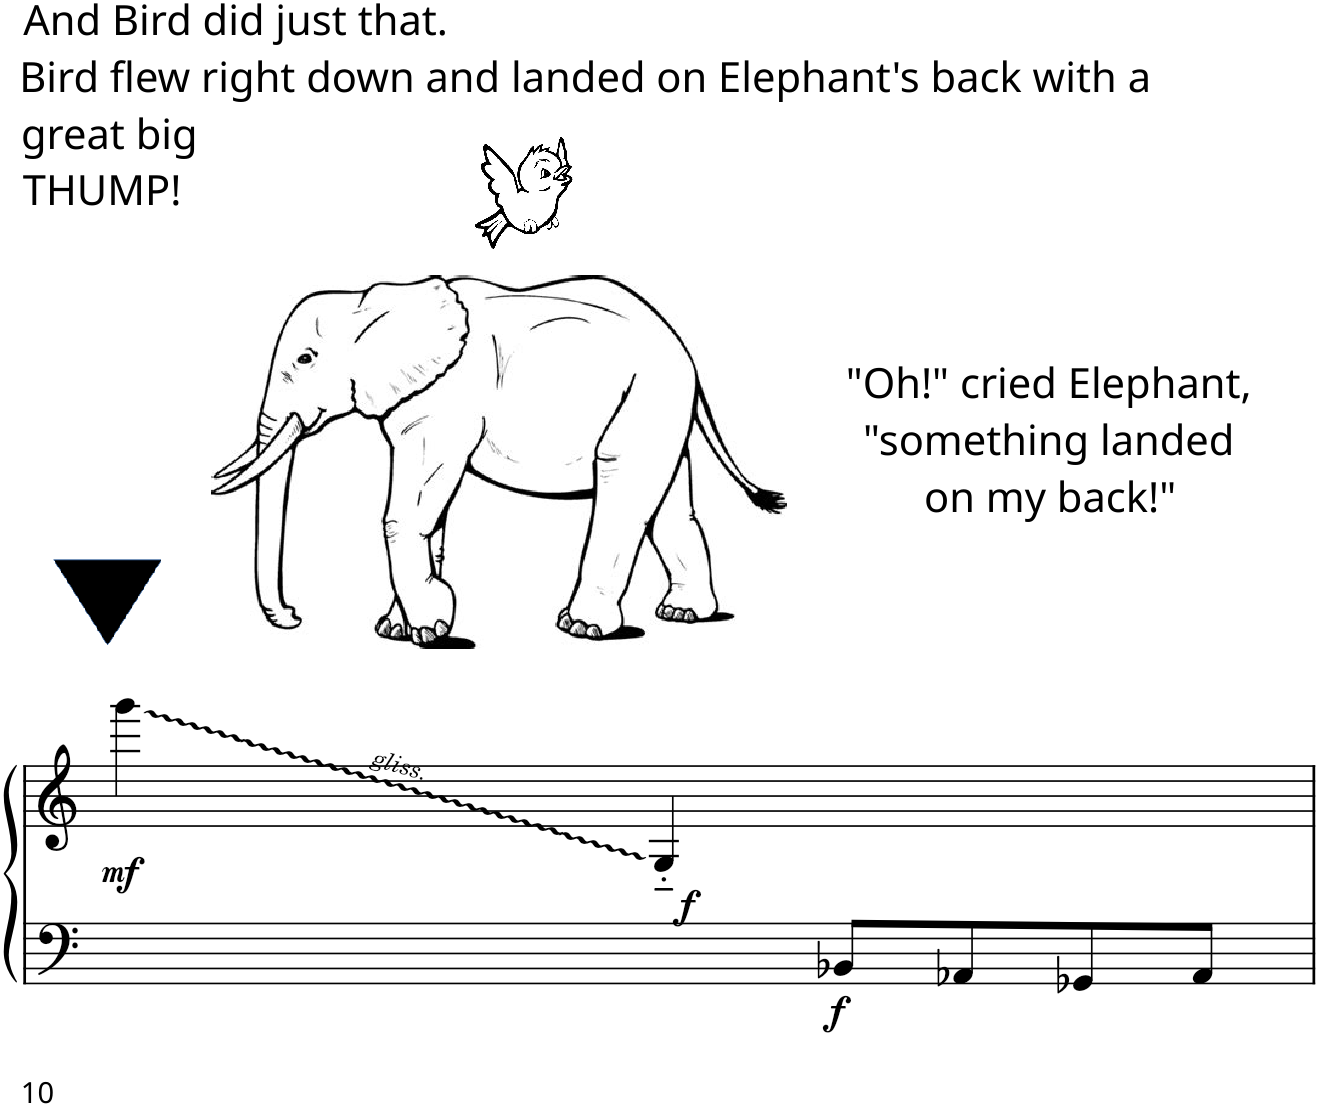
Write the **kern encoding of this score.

**kern	**kern	**dynam
*part1	*part1	*part1
*staff2	*staff1	*staff1/2
*I"Piano	*	*
*I'Pno.	*	*
!!LO:PB:g=z
*clefF4	*clefG2	*
*k[]	*k[]	*
*M6/4	*M6/4	*
=7	=7	=7
!	!	!LO:DY:b
1ryy	4ggg\	mf
.	4ryy	.
.	4ryy	.
.	4G'~/	.
!	!	!LO:DY:b=2
!	!	!LO:DY:n=1:b=2
8BB-X/L	4ryy	f f
8AA-X/	.	.
8GG-X/	4ryy	.
8AA-/J	.	.
=	=	=
*-	*-	*-
